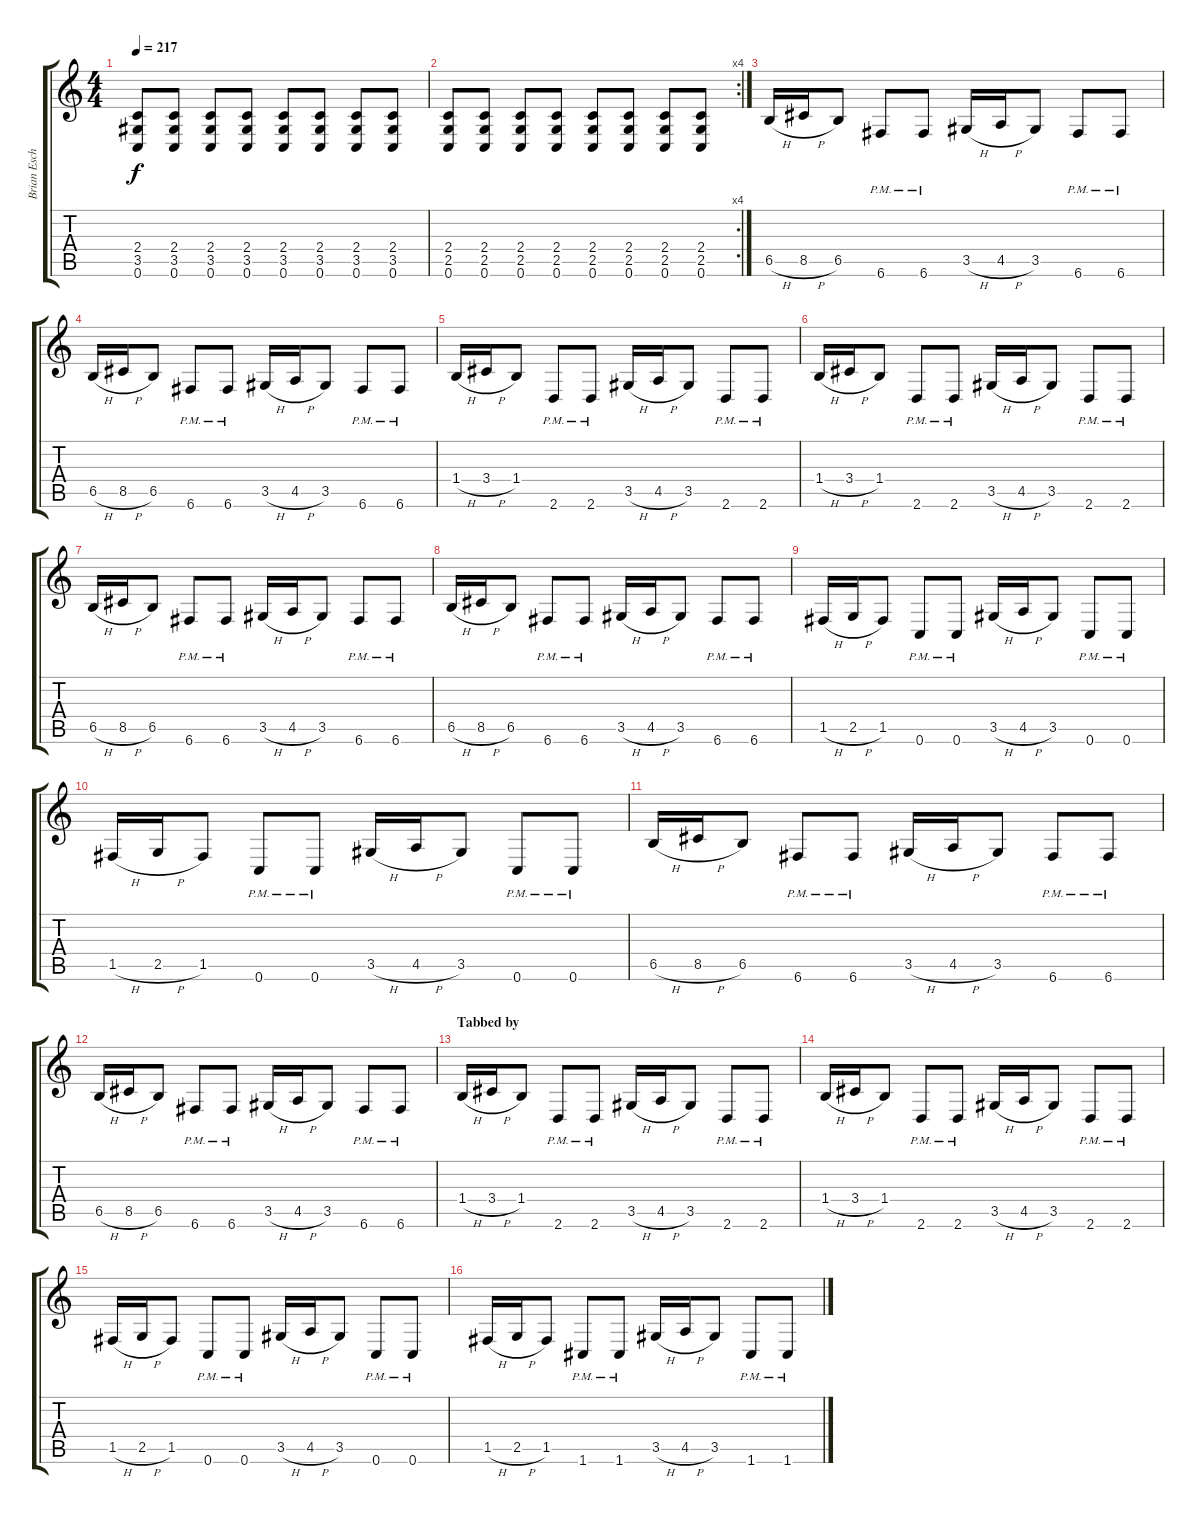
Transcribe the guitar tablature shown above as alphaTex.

\track ("Brian Eschbach (Right)" "Brian Esch") {instrument overdrivenguitar}
\staff {score tabs}
\tuning (C4 G3 Eb3 Bb2 F2 C2) {hide}
\ts (4 4)
\tempo 217
\clef g2
\ks c
(2.4 3.5 0.6).8{dy f} (2.4 3.5 0.6).8 (2.4 3.5 0.6).8 (2.4 3.5 0.6).8 (2.4 3.5 0.6).8 (2.4 3.5 0.6).8 (2.4 3.5 0.6).8 (2.4 3.5 0.6).8 |
\rc 4
(2.4 2.5 0.6).8 (2.4 2.5 0.6).8 (2.4 2.5 0.6).8 (2.4 2.5 0.6).8 (2.4 2.5 0.6).8 (2.4 2.5 0.6).8 (2.4 2.5 0.6).8 (2.4 2.5 0.6).8 |
6.5{h}.16 8.5{h}.16 6.5.8 6.6{pm}.8 6.6{pm}.8 3.5{h}.16 4.5{h}.16 3.5.8 6.6{pm}.8 6.6{pm}.8 |
6.5{h}.16 8.5{h}.16 6.5.8 6.6{pm}.8 6.6{pm}.8 3.5{h}.16 4.5{h}.16 3.5.8 6.6{pm}.8 6.6{pm}.8 |
1.4{h}.16 3.4{h}.16 1.4.8 2.6{pm}.8 2.6{pm}.8 3.5{h}.16 4.5{h}.16 3.5.8 2.6{pm}.8 2.6{pm}.8 |
1.4{h}.16 3.4{h}.16 1.4.8 2.6{pm}.8 2.6{pm}.8 3.5{h}.16 4.5{h}.16 3.5.8 2.6{pm}.8 2.6{pm}.8 |
6.5{h}.16 8.5{h}.16 6.5.8 6.6{pm}.8 6.6{pm}.8 3.5{h}.16 4.5{h}.16 3.5.8 6.6{pm}.8 6.6{pm}.8 |
6.5{h}.16 8.5{h}.16 6.5.8 6.6{pm}.8 6.6{pm}.8 3.5{h}.16 4.5{h}.16 3.5.8 6.6{pm}.8 6.6{pm}.8 |
1.5{h}.16 2.5{h}.16 1.5.8 0.6{pm}.8 0.6{pm}.8 3.5{h}.16 4.5{h}.16 3.5.8 0.6{pm}.8 0.6{pm}.8 |
1.5{h}.16 2.5{h}.16 1.5.8 0.6{pm}.8 0.6{pm}.8 3.5{h}.16 4.5{h}.16 3.5.8 0.6{pm}.8 0.6{pm}.8 |
6.5{h}.16 8.5{h}.16 6.5.8 6.6{pm}.8 6.6{pm}.8 3.5{h}.16 4.5{h}.16 3.5.8 6.6{pm}.8 6.6{pm}.8 |
6.5{h}.16 8.5{h}.16 6.5.8 6.6{pm}.8 6.6{pm}.8 3.5{h}.16 4.5{h}.16 3.5.8 6.6{pm}.8 6.6{pm}.8 |
\section ("" "Tabbed by")
1.4{h}.16 3.4{h}.16 1.4.8 2.6{pm}.8 2.6{pm}.8 3.5{h}.16 4.5{h}.16 3.5.8 2.6{pm}.8 2.6{pm}.8 |
1.4{h}.16 3.4{h}.16 1.4.8 2.6{pm}.8 2.6{pm}.8 3.5{h}.16 4.5{h}.16 3.5.8 2.6{pm}.8 2.6{pm}.8 |
1.5{h}.16 2.5{h}.16 1.5.8 0.6{pm}.8 0.6{pm}.8 3.5{h}.16 4.5{h}.16 3.5.8 0.6{pm}.8 0.6{pm}.8 |
1.5{h}.16 2.5{h}.16 1.5.8 1.6{pm}.8 1.6{pm}.8 3.5{h}.16 4.5{h}.16 3.5.8 1.6{pm}.8 1.6{pm}.8
